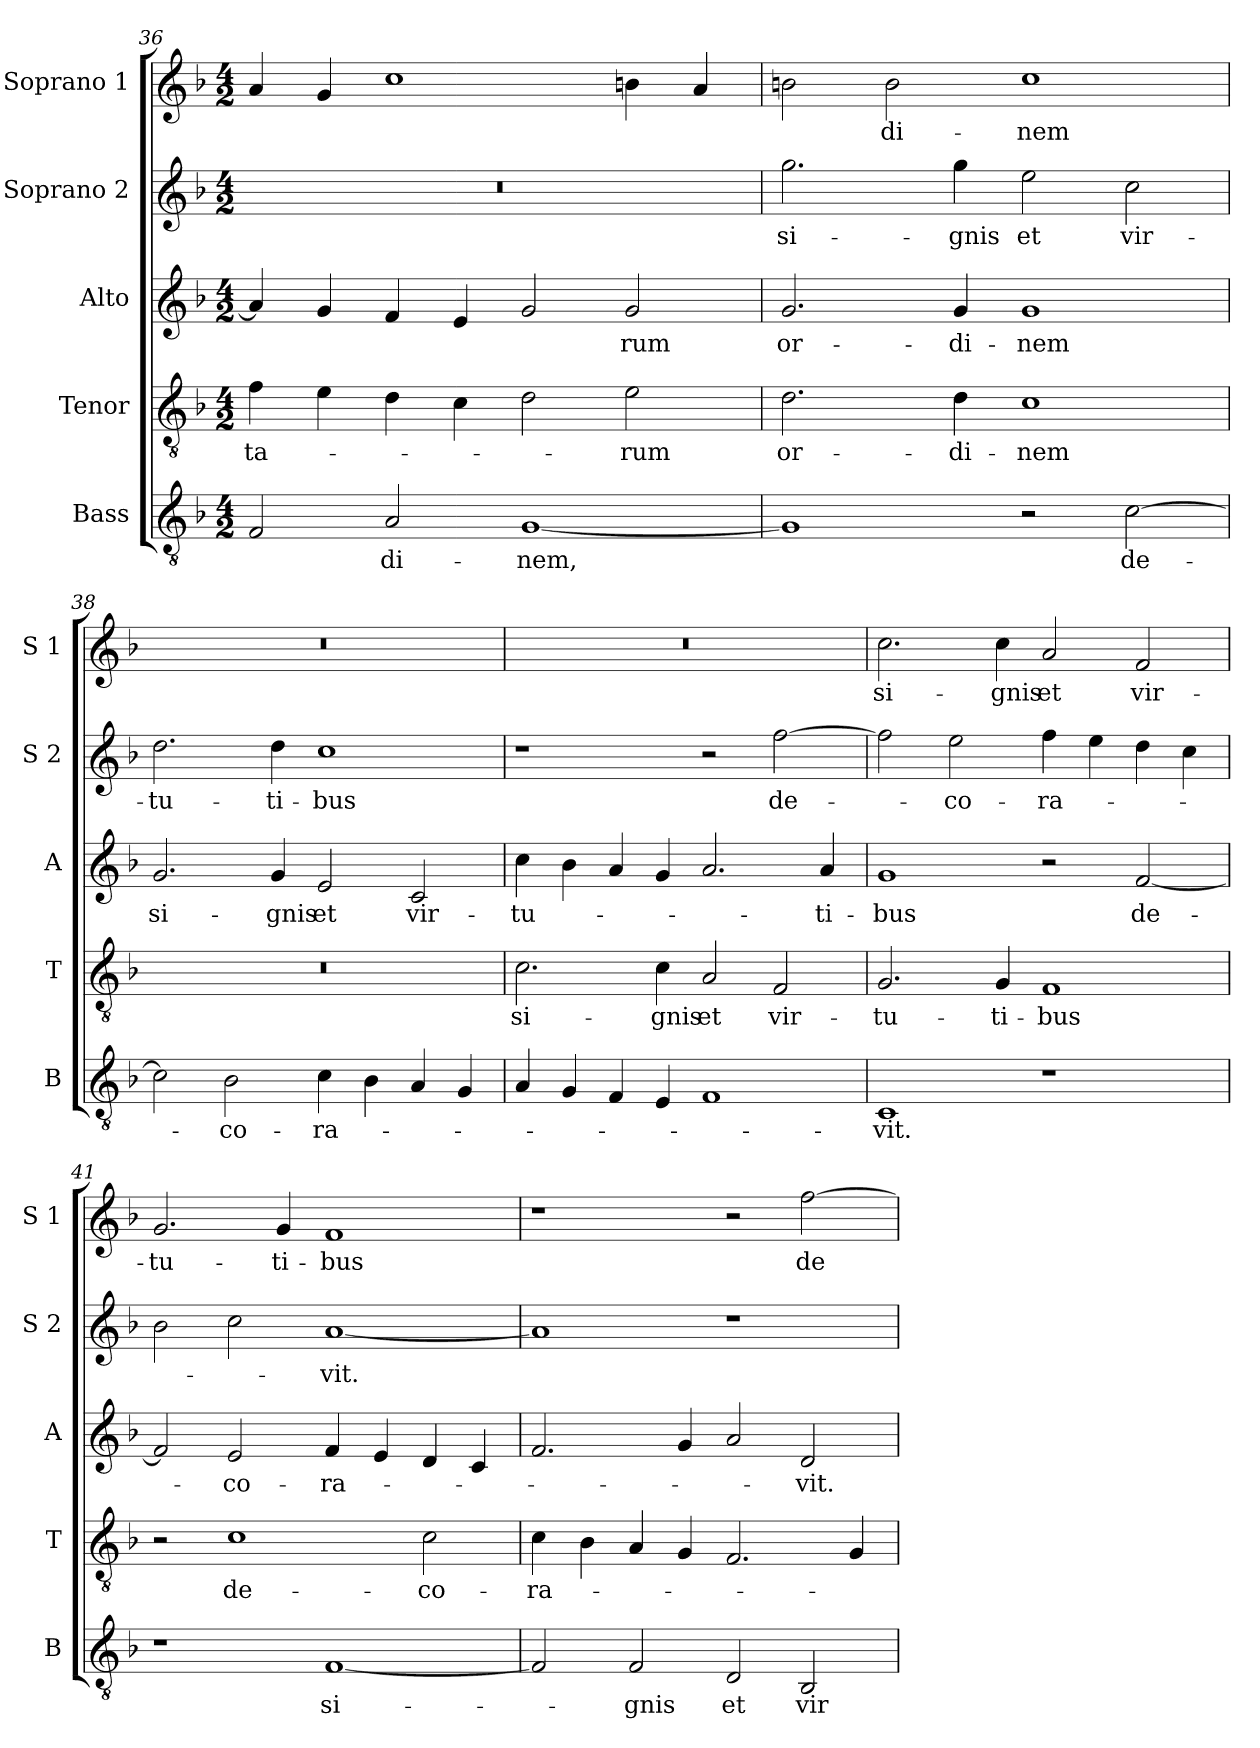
**kern	**text	**kern	**text	**kern	**text	**kern	**text	**kern	**text
*part5	*part5	*part4	*part4	*part3	*part3	*part2	*part2	*part1	*part1
*staff5	*staff5	*staff4	*staff4	*staff3	*staff3	*staff2	*staff2	*staff1	*staff1
*I"Bass	*	*I"Tenor	*	*I"Alto	*	*I"Soprano 2	*	*I"Soprano 1	*
*I'B	*	*I'T	*	*I'A	*	*I'S 2	*	*I'S 1	*
!!LO:LB:g=z
*clefGv2	*	*clefGv2	*	*clefG2	*	*clefG2	*	*clefG2	*
*k[b-]	*	*k[b-]	*	*k[b-]	*	*k[b-]	*	*k[b-]	*
*F:	*	*F:	*	*F:	*	*F:	*	*F:	*
*M4/2	*	*M4/2	*	*M4/2	*	*M4/2	*	*M4/2	*
=36	=36	=36	=36	=36	=36	=36	=36	=36	=36
!	!	!	!LO:LY:b	!	!	!	!	!	!
2F/	.	4f\	-ta-	4a/]	.	0r	.	4a/	.
.	.	4e\	.	4g/	.	.	.	4g/	.
!	!LO:LY:b	!	!	!	!	!	!	!	!
2A/	-di-	4d\	.	4f/	.	.	.	1cc	.
.	.	4c\	.	4e/	.	.	.	.	.
!	!LO:LY:b	!	!	!	!	!	!	!	!
[1G	-nem,	2d\	.	2g/	.	.	.	.	.
!	!	!	!LO:LY:b	!	!LO:LY:b	!	!	!	!
.	.	2e\	-rum	2g/	-rum	.	.	4bn\	.
.	.	.	.	.	.	.	.	4a/	.
=37	=37	=37	=37	=37	=37	=37	=37	=37	=37
!	!	!	!LO:LY:b	!	!LO:LY:b	!	!LO:LY:b	!	!
1G]	.	2.d\	or-	2.g/	or-	2.gg\	si-	2bn\	.
!	!	!	!	!	!	!	!	!	!LO:LY:b
.	.	.	.	.	.	.	.	2b\	-di-
!	!	!	!LO:LY:b	!	!LO:LY:b	!	!LO:LY:b	!	!
.	.	4d\	-di-	4g/	-di-	4gg\	-gnis	.	.
!	!	!	!LO:LY:b	!	!LO:LY:b	!	!LO:LY:b	!	!LO:LY:b
2r	.	1c	-nem	1g	-nem	2ee\	et	1cc	-nem
!	!LO:LY:b	!	!	!	!	!	!LO:LY:b	!	!
[2c\	de-	.	.	.	.	2cc\	vir-	.	.
=38	=38	=38	=38	=38	=38	=38	=38	=38	=38
!	!	!	!	!	!LO:LY:b	!	!LO:LY:b	!	!
2c\]	.	0r	.	2.g/	si-	2.dd\	-tu-	0r	.
!	!LO:LY:b	!	!	!	!	!	!	!	!
2B-\	-co-	.	.	.	.	.	.	.	.
!	!	!	!	!	!LO:LY:b	!	!LO:LY:b	!	!
.	.	.	.	4g/	-gnis	4dd\	-ti-	.	.
!	!LO:LY:b	!	!	!	!LO:LY:b	!	!LO:LY:b	!	!
4c\	-ra-	.	.	2e/	et	1cc	-bus	.	.
4B-\	.	.	.	.	.	.	.	.	.
!	!	!	!	!	!LO:LY:b	!	!	!	!
4A/	.	.	.	2c/	vir-	.	.	.	.
4G/	.	.	.	.	.	.	.	.	.
=39	=39	=39	=39	=39	=39	=39	=39	=39	=39
!	!	!	!LO:LY:b	!	!LO:LY:b	!	!	!	!
4A/	.	2.c\	si-	4cc\	-tu-	1r	.	0r	.
4G/	.	.	.	4b-\	.	.	.	.	.
4F/	.	.	.	4a/	.	.	.	.	.
!	!	!	!LO:LY:b	!	!	!	!	!	!
4E/	.	4c\	-gnis	4g/	.	.	.	.	.
!	!	!	!LO:LY:b	!	!	!	!	!	!
1F	.	2A/	et	2.a/	.	2r	.	.	.
!	!	!	!LO:LY:b	!	!	!	!LO:LY:b	!	!
.	.	2F/	vir-	.	.	[2ff\	de-	.	.
!	!	!	!	!	!LO:LY:b	!	!	!	!
.	.	.	.	4a/	-ti-	.	.	.	.
!!LO:LB:g=z
=40	=40	=40	=40	=40	=40	=40	=40	=40	=40
!	!LO:LY:b	!	!LO:LY:b	!	!LO:LY:b	!	!	!	!LO:LY:b
1C	-vit.	2.G/	-tu-	1g	-bus	2ff\]	.	2.cc\	si-
!	!	!	!	!	!	!	!LO:LY:b	!	!
.	.	.	.	.	.	2ee\	-co-	.	.
!	!	!	!LO:LY:b	!	!	!	!	!	!LO:LY:b
.	.	4G/	-ti-	.	.	.	.	4cc\	-gnis
!	!	!	!LO:LY:b	!	!	!	!LO:LY:b	!	!LO:LY:b
1r	.	1F	-bus	2r	.	4ff\	-ra-	2a/	et
.	.	.	.	.	.	4ee\	.	.	.
!	!	!	!	!	!LO:LY:b	!	!	!	!LO:LY:b
.	.	.	.	[2f/	de-	4dd\	.	2f/	vir-
.	.	.	.	.	.	4cc\	.	.	.
=41	=41	=41	=41	=41	=41	=41	=41	=41	=41
!	!	!	!	!	!	!	!	!	!LO:LY:b
1r	.	2r	.	2f/]	.	2b-\	.	2.g/	-tu-
!	!	!	!LO:LY:b	!	!LO:LY:b	!	!	!	!
.	.	1c	de-	2e/	-co-	2cc\	.	.	.
!	!	!	!	!	!	!	!	!	!LO:LY:b
.	.	.	.	.	.	.	.	4g/	-ti-
!	!LO:LY:b	!	!	!	!LO:LY:b	!	!LO:LY:b	!	!LO:LY:b
[1F	si-	.	.	4f/	-ra-	[1a	-vit.	1f	-bus
.	.	.	.	4e/	.	.	.	.	.
!	!	!	!LO:LY:b	!	!	!	!	!	!
.	.	2c\	-co-	4d/	.	.	.	.	.
.	.	.	.	4c/	.	.	.	.	.
=42	=42	=42	=42	=42	=42	=42	=42	=42	=42
!	!	!	!LO:LY:b	!	!	!	!	!	!
2F/]	.	4c\	-ra-	2.f/	.	1a]	.	1r	.
.	.	4B-\	.	.	.	.	.	.	.
!	!LO:LY:b	!	!	!	!	!	!	!	!
2F/	-gnis	4A/	.	.	.	.	.	.	.
.	.	4G/	.	4g/	.	.	.	.	.
!	!LO:LY:b	!	!	!	!	!	!	!	!
2D/	et	2.F/	.	2a/	.	1r	.	2r	.
!	!LO:LY:b	!	!	!	!LO:LY:b	!	!	!	!LO:LY:b
2BB-/	vir-	.	.	2d/	-vit.	.	.	[2ff\	de-
.	.	4G/	.	.	.	.	.	.	.
=	=	=	=	=	=	=	=	=	=
*-	*-	*-	*-	*-	*-	*-	*-	*-	*-
